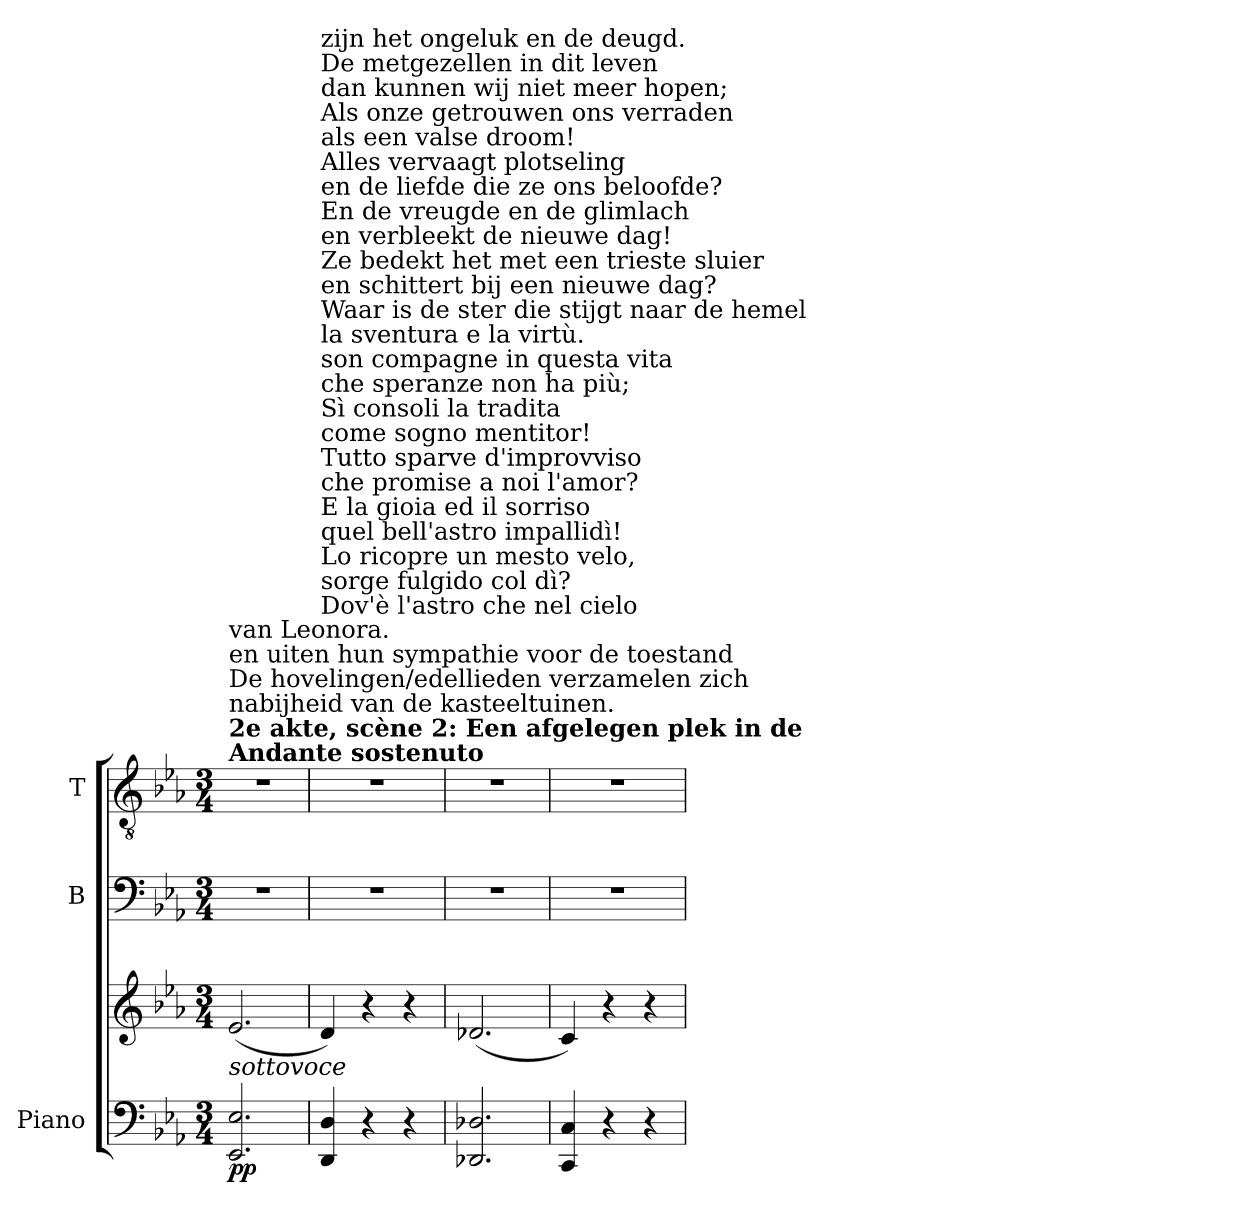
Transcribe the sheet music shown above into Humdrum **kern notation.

**kern	**kern	**dynam	**kern	**kern
*part3	*part3	*part3	*part2	*part1
*staff4	*staff3	*staff3/4	*staff2	*staff1
*I"Piano	*	*	*I"B	*I"T
*I'Pno	*	*	*I'B	*I'T
*clefF4	*clefG2	*	*clefF4	*clefGv2
*k[b-e-a-]	*k[b-e-a-]	*	*k[b-e-a-]	*k[b-e-a-]
*M3/4	*M3/4	*	*M3/4	*M3/4
=1	=1	=1	=1	=1
!	!	!	!	!LO:TX:a:B:t=Andante sostenuto
!	!	!	!	!LO:TX:a:B:t=2e akte, scène 2&colon; Een afgelegen plek in de
!	!	!	!	!LO:TX:a:t=nabijheid van de kasteeltuinen.
!	!	!	!	!LO:TX:a:t=De hovelingen/edellieden verzamelen zich
!	!	!	!	!LO:TX:a:t=en uiten hun sympathie voor de toestand
!	!	!	!	!LO:TX:a:t=van Leonora.
!LO:TX:a:i:t=sottovoce	!	!	!	!
!	!	!LO:DY:b=2	!	!
!	!	!LO:DY:n=1:b	!	!
2.EE-/ 2.E-/	(2.e-/	p p	2.r	2.r
=2	=2	=2	=2	=2
!	!	!	!	!LO:TX:a:t=Dov'è l'astro che nel cielo
!	!	!	!	!LO:TX:a:t=sorge fulgido col dì?
!	!	!	!	!LO:TX:a:t=Lo ricopre un mesto velo,
!	!	!	!	!LO:TX:a:t=quel bell'astro impallidì!
!	!	!	!	!LO:TX:a:t=E la gioia ed il sorriso
!	!	!	!	!LO:TX:a:t=che promise a noi l'amor?
!	!	!	!	!LO:TX:a:t=Tutto sparve d'improvviso
!	!	!	!	!LO:TX:a:t=come sogno mentitor!
!	!	!	!	!LO:TX:a:t=Sì consoli la tradita
!	!	!	!	!LO:TX:a:t=che speranze non ha più;
!	!	!	!	!LO:TX:a:t=son compagne in questa vita
!	!	!	!	!LO:TX:a:t=la sventura e la virtù.
!	!	!	!	!LO:TX:a:t=Waar is de ster die stijgt naar de hemel
!	!	!	!	!LO:TX:a:t=en schittert bij een nieuwe dag?
!	!	!	!	!LO:TX:a:t=Ze bedekt het met een trieste sluier
!	!	!	!	!LO:TX:a:t=en verbleekt de nieuwe dag!
!	!	!	!	!LO:TX:a:t=En de vreugde en de glimlach
!	!	!	!	!LO:TX:a:t=en de liefde die ze ons beloofde?
!	!	!	!	!LO:TX:a:t=Alles vervaagt plotseling
!	!	!	!	!LO:TX:a:t=als een valse droom!
!	!	!	!	!LO:TX:a:t=Als onze getrouwen ons verraden
!	!	!	!	!LO:TX:a:t=dan kunnen wij niet meer hopen;
!	!	!	!	!LO:TX:a:t=De metgezellen in dit leven
!	!	!	!	!LO:TX:a:t=zijn het ongeluk en de deugd.
4DD/ 4D/	4d/)	.	2.r	2.r
4r	4r	.	.	.
4r	4r	.	.	.
=3	=3	=3	=3	=3
2.DD-X/ 2.D-X/	(2.d-X/	.	2.r	2.r
=4	=4	=4	=4	=4
4CC/ 4C/	4c/)	.	2.r	2.r
4r	4r	.	.	.
4r	4r	.	.	.
=	=	=	=	=
*-	*-	*-	*-	*-
